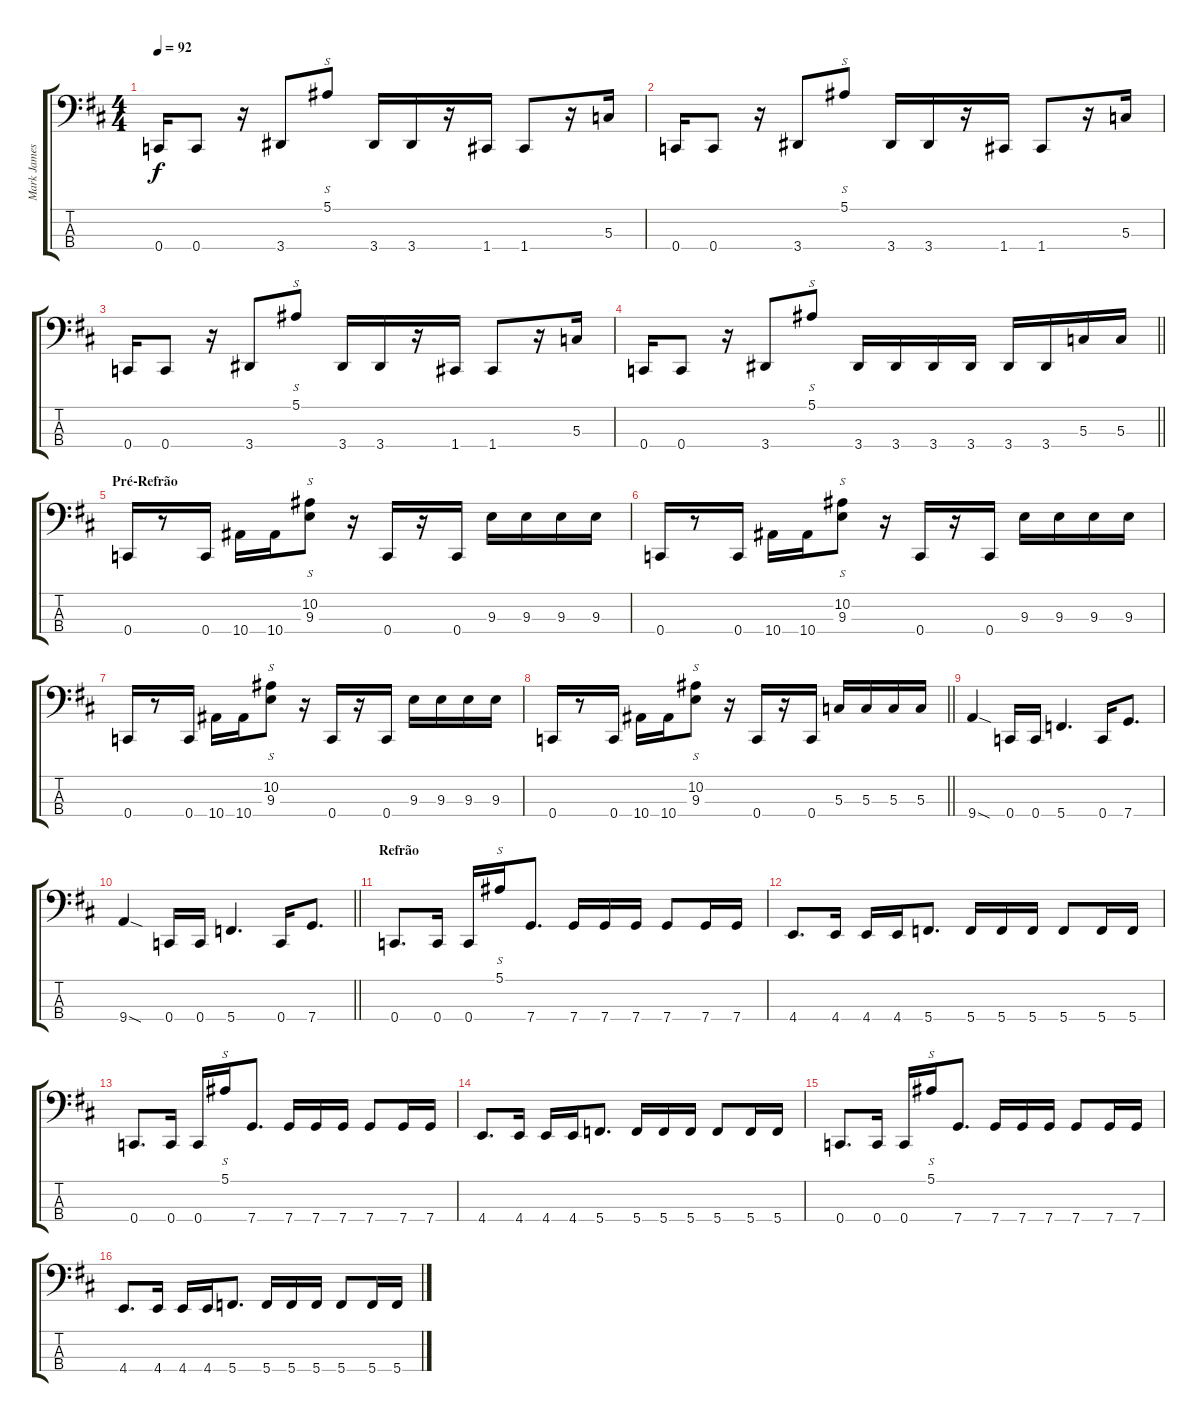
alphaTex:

\track ("Mark James" "Mark James") {instrument electricbassfinger}
\staff {score tabs}
\tuning (F2 C2 G1 C1) {hide}
\ts (4 4)
\tempo 92
\clef f4
\ks d
0.4.16{dy f} 0.4.8 r.16 3.4.8 5.1.8{s} 3.4.16 3.4.16 r.16 1.4.16 1.4.8 r.16 5.3.16 |
0.4.16 0.4.8 r.16 3.4.8 5.1.8{s} 3.4.16 3.4.16 r.16 1.4.16 1.4.8 r.16 5.3.16 |
0.4.16 0.4.8 r.16 3.4.8 5.1.8{s} 3.4.16 3.4.16 r.16 1.4.16 1.4.8 r.16 5.3.16 |
\barLineRight lightlight
0.4.16 0.4.8 r.16 3.4.8 5.1.8{s} 3.4.16 3.4.16 3.4.16 3.4.16 3.4.16 3.4.16 5.3.16 5.3.16 |
\section ("" "Pré-Refrão")
0.4.16 r.8 0.4.16 10.4.16 10.4.16 (10.2 9.3).8{s} r.16 0.4.16 r.16 0.4.16 9.3.16 9.3.16 9.3.16 9.3.16 |
0.4.16 r.8 0.4.16 10.4.16 10.4.16 (10.2 9.3).8{s} r.16 0.4.16 r.16 0.4.16 9.3.16 9.3.16 9.3.16 9.3.16 |
0.4.16 r.8 0.4.16 10.4.16 10.4.16 (10.2 9.3).8{s} r.16 0.4.16 r.16 0.4.16 9.3.16 9.3.16 9.3.16 9.3.16 |
\barLineRight lightlight
0.4.16 r.8 0.4.16 10.4.16 10.4.16 (10.2 9.3).8{s} r.16 0.4.16 r.16 0.4.16 5.3.16 5.3.16 5.3.16 5.3.16 |
\section ("" "")
9.4{sod}.4 0.4.16 0.4.16 5.4.4{d} 0.4.16 7.4.8{d} |
\barLineRight lightlight
9.4{sod}.4 0.4.16 0.4.16 5.4.4{d} 0.4.16 7.4.8{d} |
\section ("" "Refrão")
0.4.8{d} 0.4.16 0.4.16 5.1.16{s} 7.4.8{d} 7.4.16 7.4.16 7.4.16 7.4.8 7.4.16 7.4.16 |
4.4.8{d} 4.4.16 4.4.16 4.4.16 5.4.8{d} 5.4.16 5.4.16 5.4.16 5.4.8 5.4.16 5.4.16 |
0.4.8{d} 0.4.16 0.4.16 5.1.16{s} 7.4.8{d} 7.4.16 7.4.16 7.4.16 7.4.8 7.4.16 7.4.16 |
4.4.8{d} 4.4.16 4.4.16 4.4.16 5.4.8{d} 5.4.16 5.4.16 5.4.16 5.4.8 5.4.16 5.4.16 |
0.4.8{d} 0.4.16 0.4.16 5.1.16{s} 7.4.8{d} 7.4.16 7.4.16 7.4.16 7.4.8 7.4.16 7.4.16 |
4.4.8{d} 4.4.16 4.4.16 4.4.16 5.4.8{d} 5.4.16 5.4.16 5.4.16 5.4.8 5.4.16 5.4.16
